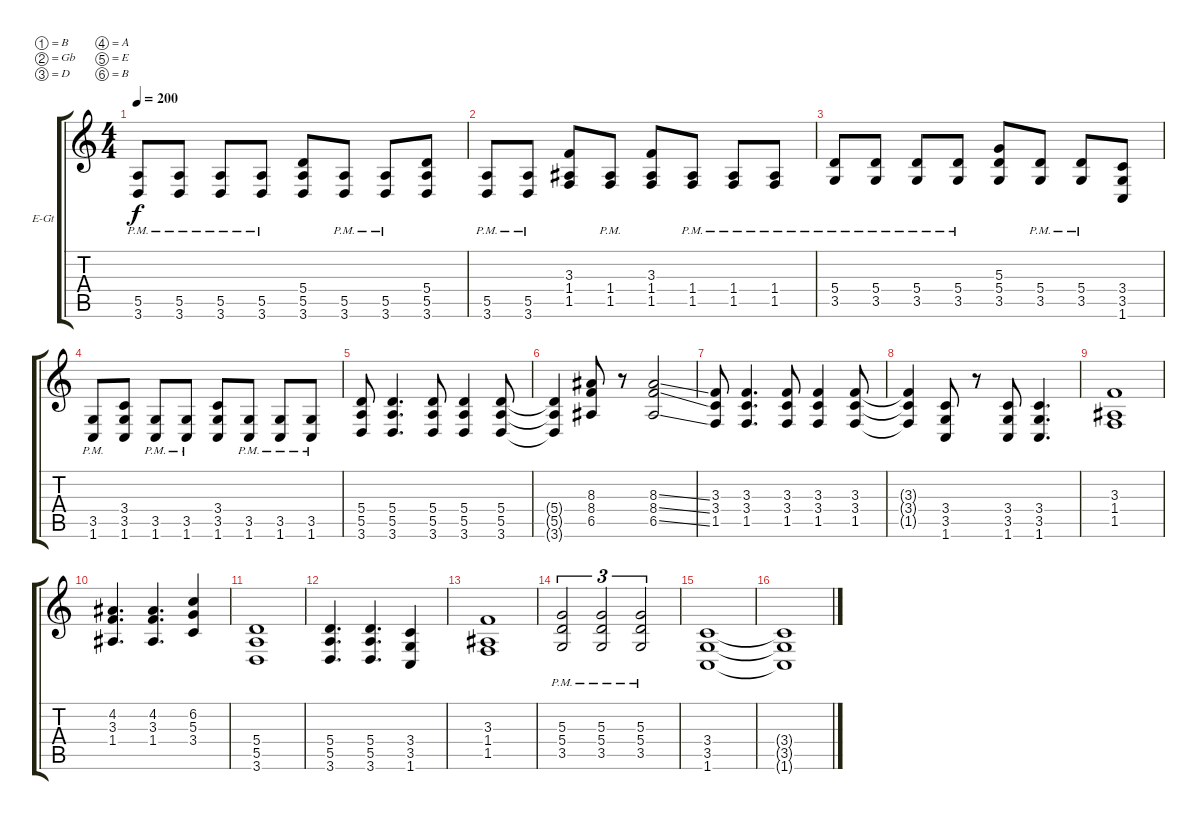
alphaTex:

\defaultSystemsLayout 4
\bracketExtendMode groupsimilarinstruments
\firstSystemTrackNameOrientation horizontal
\otherSystemsTrackNameOrientation horizontal
\track ("Guitar 1 (Left/Low)" "E-Gt") {instrument distortionguitar}
\staff {score tabs}
\tuning (B3 Gb3 D3 A2 E2 B1)
\ts (4 4)
\tempo 200
\clef g2
\ks c
(3.6{pm} 5.5{pm}).8{dy f} (3.6{pm} 5.5{pm}).8 (3.6{pm} 5.5{pm}).8 (3.6{pm} 5.5{pm}).8 (3.6 5.5 5.4).8 (3.6{pm} 5.5{pm}).8 (3.6{pm} 5.5{pm}).8 (3.6 5.5 5.4).8 |
(3.6{pm} 5.5{pm}).8 (3.6{pm} 5.5{pm}).8 (1.4 1.5 3.3).8 (1.5{pm} 1.4{pm}).8 (1.4 1.5 3.3).8 (1.5{pm} 1.4{pm}).8 (1.5{pm} 1.4{pm}).8 (1.5{pm} 1.4{pm}).8 |
(3.5{pm} 5.4{pm}).8 (3.5{pm} 5.4{pm}).8 (3.5{pm} 5.4{pm}).8 (3.5{pm} 5.4{pm}).8 (3.5 5.4 5.3).8 (3.5{pm} 5.4{pm}).8 (3.5{pm} 5.4{pm}).8 (3.5 1.6 3.4).8 |
(1.6{pm} 3.5{pm}).8 (1.6 3.5 3.4).8 (1.6{pm} 3.5{pm}).8 (1.6{pm} 3.5{pm}).8 (1.6 3.5 3.4).8 (1.6{pm} 3.5{pm}).8 (1.6{pm} 3.5{pm}).8 (1.6{pm} 3.5{pm}).8 |
(3.6 5.5 5.4).8 (3.6 5.5 5.4).4{d} (3.6 5.5 5.4).8 (3.6 5.5 5.4).4 (3.6 5.5 5.4).8 |
(3.6{t} 5.5{t} 5.4{t}).4 (6.5 8.4 8.3).8 r.8 (6.5{ss} 8.4{ss} 8.3{ss}).2 |
(1.5 3.4 3.3).8 (1.5 3.4 3.3).4{d} (1.5 3.4 3.3).8 (1.5 3.4 3.3).4 (1.5 3.4 3.3).8 |
(1.5{t} 3.4{t} 3.3{t}).4 (1.6 3.5 3.4).8 r.8 (1.6 3.5 3.4).8 (1.6 3.5 3.4).4{d} |
(1.4 3.3 1.5).1 |
(1.4 3.3 4.2).4{d} (1.4 3.3 4.2).4{d} (3.4 5.3 6.2).4 |
(3.6 5.5 5.4).1 |
(3.6 5.5 5.4).4{d} (3.6 5.5 5.4).4{d} (1.6 3.5 3.4).4 |
(1.4 3.3 1.5).1 |
(3.5{pm} 5.4{pm} 5.3{pm}).2{tu (3 2)} (3.5{pm} 5.4{pm} 5.3{pm}).2{tu (3 2)} (3.5{pm} 5.4{pm} 5.3{pm}).2{tu (3 2)} |
(1.6 3.5 3.4).1 |
(3.4{t} 3.5{t} 1.6{t}).1
